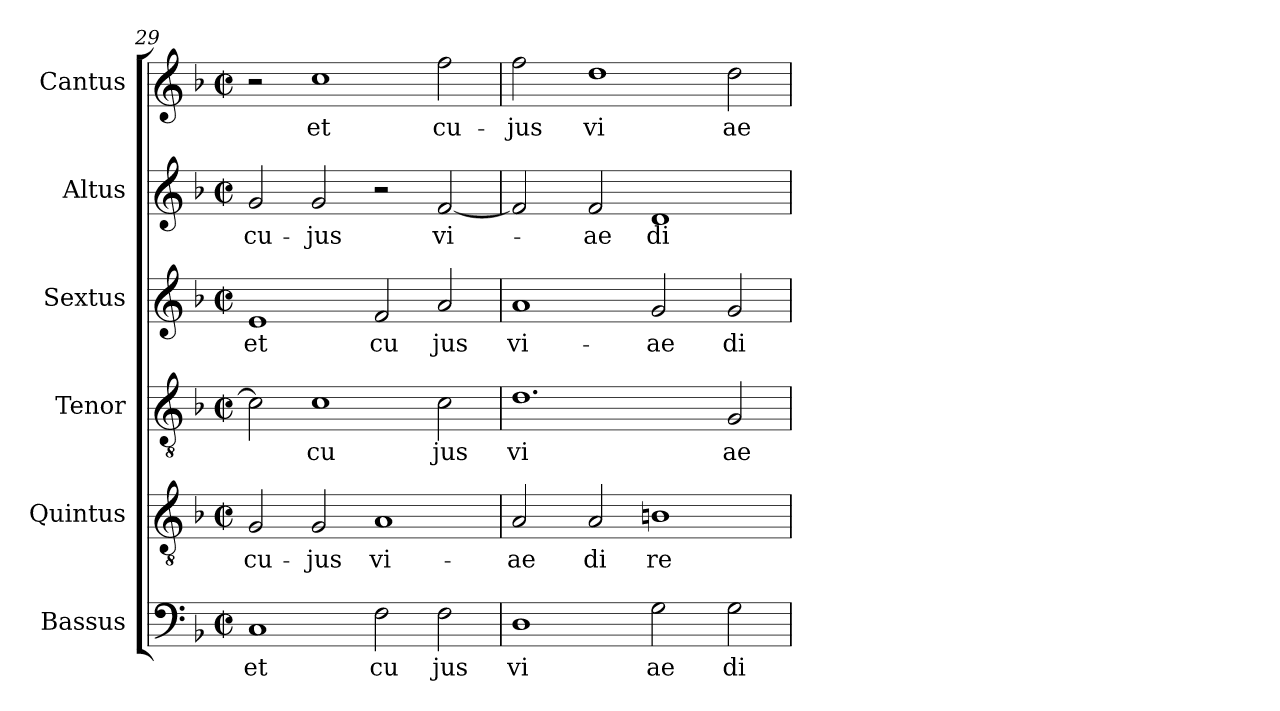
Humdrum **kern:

**kern	**text	**kern	**text	**kern	**text	**kern	**text	**kern	**text	**kern	**text
*part6	*part6	*part5	*part5	*part4	*part4	*part3	*part3	*part2	*part2	*part1	*part1
*staff6	*staff6	*staff5	*staff5	*staff4	*staff4	*staff3	*staff3	*staff2	*staff2	*staff1	*staff1
*I"Bassus	*	*I"Quintus	*	*I"Tenor	*	*I"Sextus	*	*I"Altus	*	*I"Cantus	*
*clefF4	*	*clefGv2	*	*clefGv2	*	*clefG2	*	*clefG2	*	*clefG2	*
*k[b-]	*	*k[b-]	*	*k[b-]	*	*k[b-]	*	*k[b-]	*	*k[b-]	*
*F:	*	*F:	*	*F:	*	*F:	*	*F:	*	*F:	*
*M2/2	*	*M2/2	*	*M2/2	*	*M2/2	*	*M2/2	*	*M2/2	*
*met(c|)	*	*met(c|)	*	*met(c|)	*	*met(c|)	*	*met(c|)	*	*met(c|)	*
=29	=29	=29	=29	=29	=29	=29	=29	=29	=29	=29	=29
!	!LO:LY:b:cj	!	!LO:LY:b:cj	!	!	!	!LO:LY:b:cj	!	!LO:LY:b:cj	!	!
1C	et	2G/	cu-	2c\]	.	1e	et	2g/	cu-	2r	.
!	!	!	!LO:LY:b:cj	!	!LO:LY:b:cj	!	!	!	!LO:LY:b:cj	!	!LO:LY:b:cj
.	.	2G/	-jus	1c	cu	.	.	2g/	-jus	1cc	et
!	!LO:LY:b:cj	!	!LO:LY:b:cj	!	!	!	!LO:LY:b:cj	!	!	!	!
2F\	cu	1A	vi-	.	.	2f/	cu	2r	.	.	.
!	!LO:LY:b:cj	!	!	!	!LO:LY:b:cj	!	!LO:LY:b:cj	!	!LO:LY:b:cj	!	!LO:LY:b:cj
2F\	jus	.	.	2c\	jus	2a/	jus	[>2f/	vi-	2ff\	cu-
!!LO:LB:g=z
=30	=30	=30	=30	=30	=30	=30	=30	=30	=30	=30	=30
!	!LO:LY:b:cj	!	!LO:LY:b:cj	!	!LO:LY:b:cj	!	!LO:LY:b:cj	!	!	!	!LO:LY:b:cj
*	*	*	*	*	*	*	*	*^	*	*	*
1D	vi	2A/	-ae	1.d	vi	1a	vi-	2f/]	16ryy	.	2ff\	-jus
.	.	.	.	.	.	.	.	.	1ryy	.	.	.
!	!	!	!LO:LY:b:cj	!	!	!	!	!	!	!LO:LY:b:cj	!	!LO:LY:b:cj
.	.	2A/	di	.	.	.	.	2f/	.	-ae	1dd	vi
!	!LO:LY:b:cj	!	!LO:LY:b:cj	!	!	!	!LO:LY:b:cj	!	!	!LO:LY:b:cj	!	!
2G\	ae	1Bn	re	.	.	2g/	-ae	1d	.	di	.	.
.	.	.	.	.	.	.	.	.	2...ryy	.	.	.
!	!LO:LY:b:cj	!	!	!	!LO:LY:b:cj	!	!LO:LY:b:cj	!	!	!	!	!LO:LY:b:cj
2G\	di	.	.	2G/	ae	2g/	di-	.	.	.	2dd\	ae
*	*	*	*	*	*	*	*	*v	*v	*	*	*
=	=	=	=	=	=	=	=	=	=	=	=
*-	*-	*-	*-	*-	*-	*-	*-	*-	*-	*-	*-
